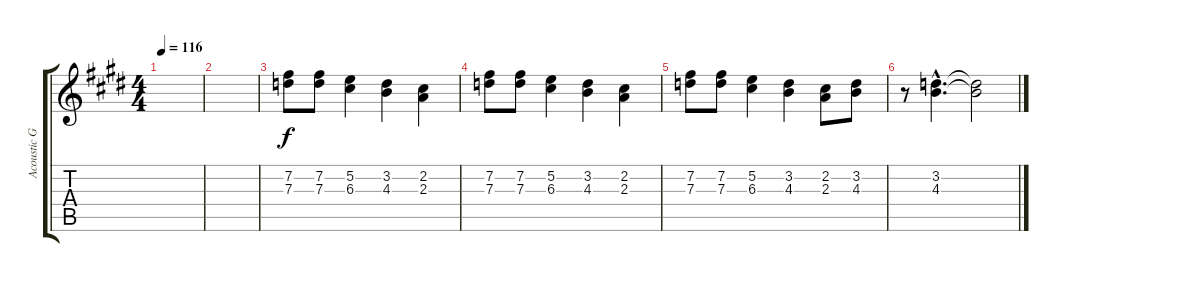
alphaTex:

\track ("Acoustic Guitar" "Acoustic G") {instrument acousticguitarsteel}
\staff {score tabs}
\tuning (E4 B3 G3 D3 A2 E2) {hide}
\ts (4 4)
\tempo 116
\clef g2
\ks e
|
|
(7.2 7.3).8{volume 13} (7.2 7.3).8 (5.2 6.3).4 (3.2 4.3).4 (2.2 2.3).4 |
(7.2 7.3).8 (7.2 7.3).8 (5.2 6.3).4 (3.2 4.3).4 (2.2 2.3).4 |
(7.2 7.3).8 (7.2 7.3).8 (5.2 6.3).4 (3.2 4.3).4 (2.2 2.3).8 (3.2 4.3).8 |
r.8 (3.2{hac} 4.3{hac}).4{d} (3.2{t} 4.3{t}).2
